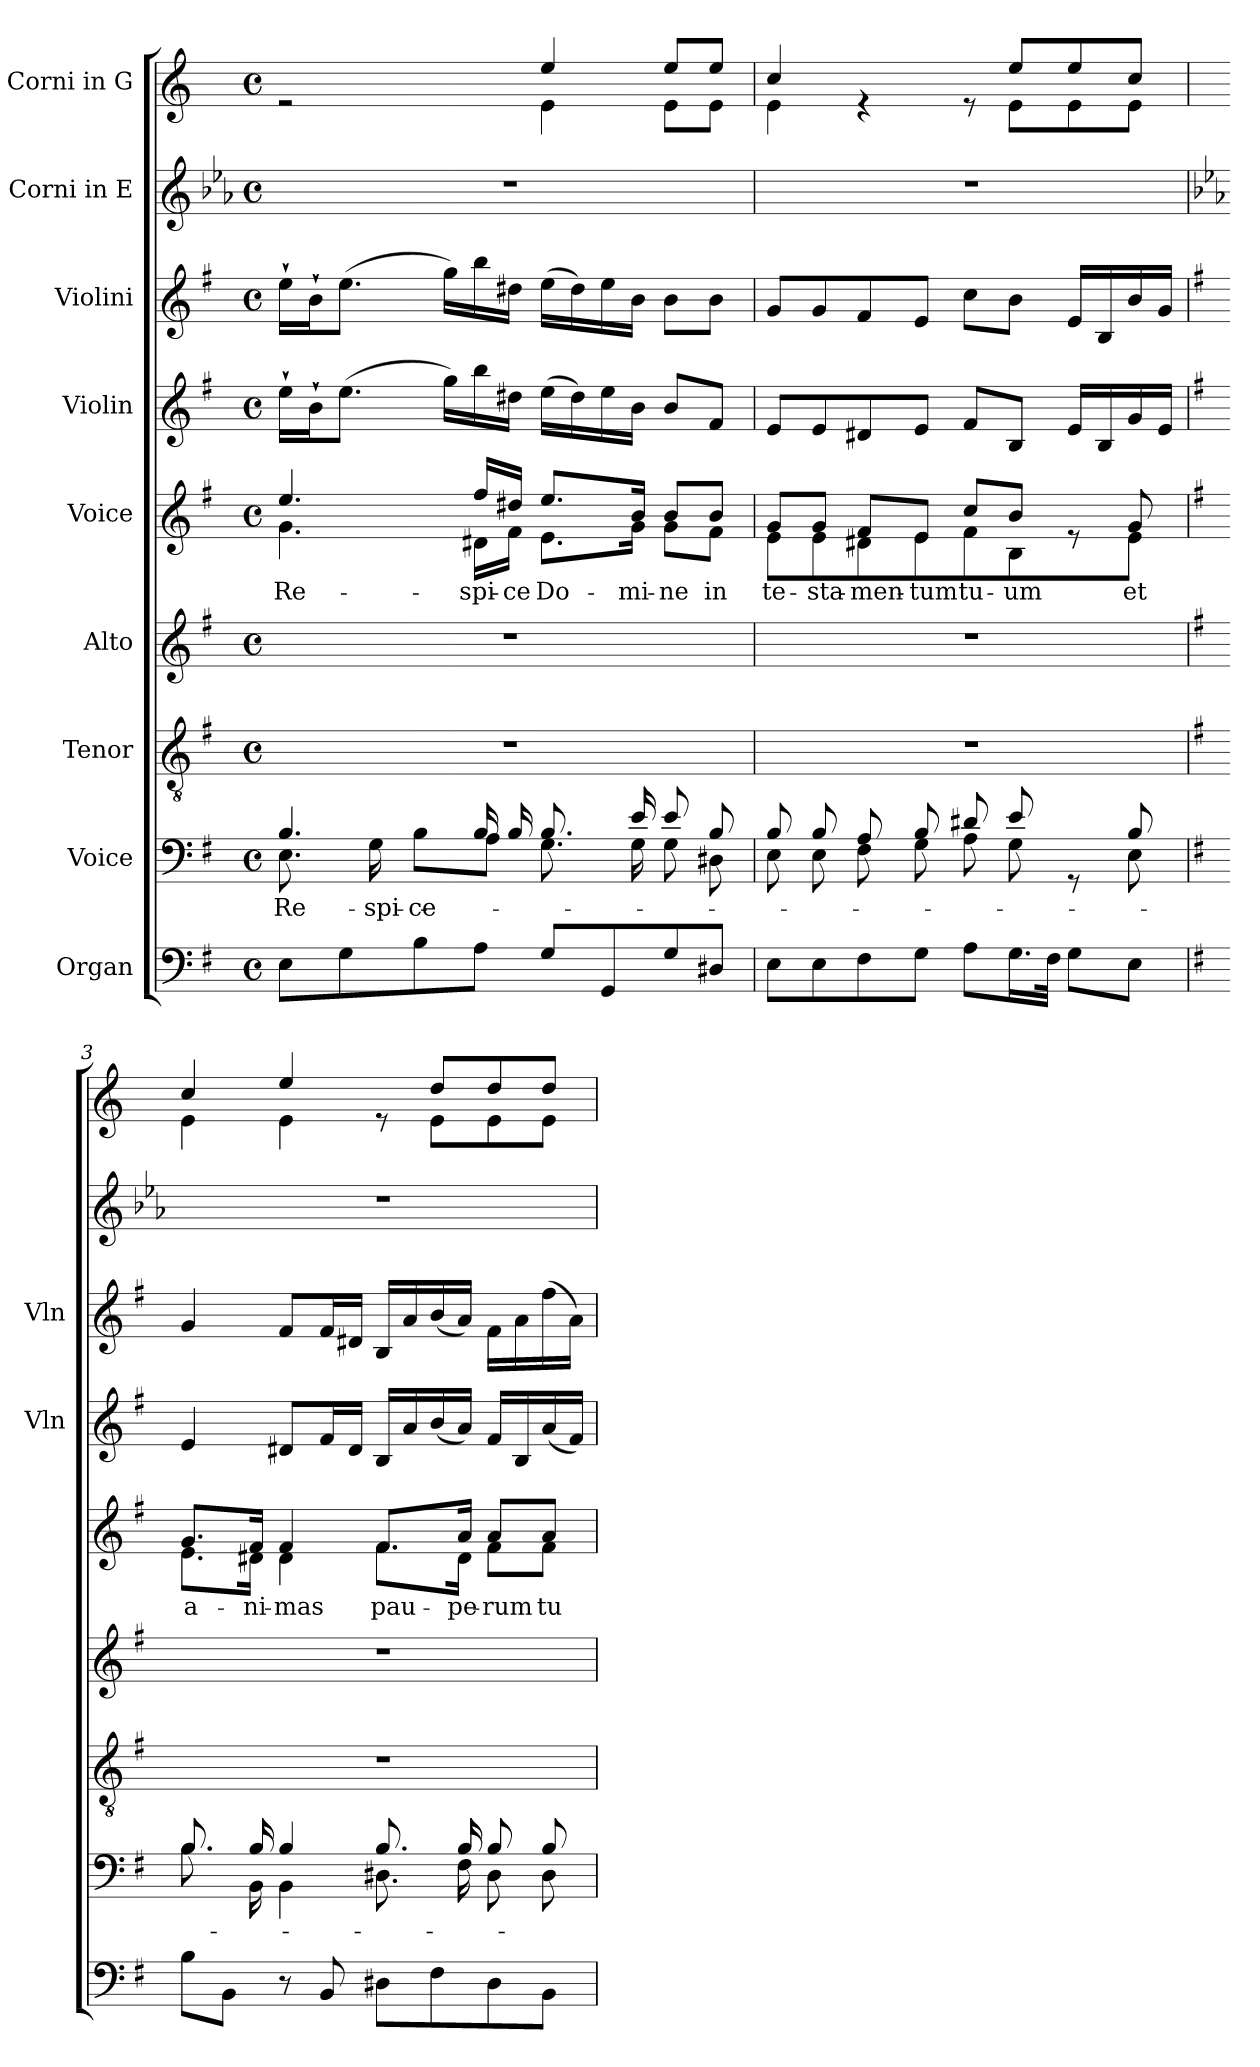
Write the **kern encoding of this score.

**kern	**kern	**text	**kern	**kern	**kern	**text	**kern	**kern	**kern	**kern
*part9	*part8	*part8	*part7	*part6	*part5	*part5	*part4	*part3	*part2	*part1
*staff9	*staff8	*staff8	*staff7	*staff6	*staff5	*staff5	*staff4	*staff3	*staff2	*staff1
*I"Organ	*I"Voice	*	*I"Tenor	*I"Alto	*I"Voice	*	*I"Violin	*I"Violini	*I"Corni in E	*I"Corni in G
*	*	*	*	*	*	*	*I'Vln	*I'Vln	*	*
*clefF4	*clefF4	*	*clefGv2	*clefG2	*clefG2	*	*clefG2	*clefG2	*clefG2	*clefG2
*	*	*	*	*	*	*	*	*	*ITrd5c8	*ITrd3c5
*k[f#]	*k[f#]	*	*k[f#]	*k[f#]	*k[f#]	*	*k[f#]	*k[f#]	*k[f#]	*k[f#]
*M4/4	*M4/4	*	*M4/4	*M4/4	*M4/4	*	*M4/4	*M4/4	*M4/4	*M4/4
*met(c)	*met(c)	*	*met(c)	*met(c)	*met(c)	*	*met(c)	*met(c)	*met(c)	*met(c)
*MM70	*MM70	*	*MM70	*MM70	*MM70	*	*MM70	*MM70	*MM70	*MM70
=1	=1	=1	=1	=1	=1	=1	=1	=1	=1	=1
*	*^	*	*	*	*	*	*	*	*	*
!	!	!	!	!	!	!	!	!	!	!	!LO:TX:a:B:t=[
!	!	!	!	!	!	!	!	!	!	!	!LO:TX:a:B:t=] Andante
!	!	!	!LO:LY:b	!	!	!	!LO:LY:b	!	!	!	!
*	*	*	*	*	*	*^	*	*	*	*	*^
8E\L	4.B/	8.E\	Re-	1r	1r	4.ee/	4.g\	Re-	16ee`\LL	16ee`\LL	1r	2re	2ryy
.	.	.	.	.	.	.	.	.	16b`\J	16b`\J	.	.	.
8G\	.	.	.	.	.	.	.	.	(8.ee\J	(8.ee\J	.	.	.
!	!	!	!LO:LY:b	!	!	!	!	!	!	!	!	!	!
.	.	16G\	-spi-	.	.	.	.	.	.	.	.	.	.
!	!	!	!LO:LY:b	!	!	!	!	!	!	!	!	!	!
8B\	.	8B\L	-ce	.	.	.	.	.	.	.	.	.	.
.	.	.	.	.	.	.	.	.	16gg\LL)	16gg\LL)	.	.	.
!	!	!	!	!	!	!	!	!LO:LY:b	!	!	!	!	!
8A\J	16B/	8A\J	.	.	.	16ff#/LL	16d#X\LL	-spi-	16bb\	16bb\	.	.	.
!	!	!	!	!	!	!	!	!LO:LY:b	!	!	!	!	!
.	16B/	.	.	.	.	16dd#X/JJ	16f#\JJ	-ce	16dd#X\JJ	16dd#X\JJ	.	.	.
!	!	!	!	!	!	!	!	!LO:LY:b	!	!	!	!	!
8G/L	8.B/	8.G\	.	.	.	8.ee/L	8.e\L	Do-	(16ee\LL	(16ee\LL	.	4b/	4B\
.	.	.	.	.	.	.	.	.	16dd#\)	16dd#\)	.	.	.
8GG/	.	.	.	.	.	.	.	.	16ee\	16ee\	.	.	.
!	!	!	!	!	!	!	!	!LO:LY:b	!	!	!	!	!
.	16e/	16G\	.	.	.	16b/Jk	16g\Jk	-mi-	16b\JJ	16b\JJ	.	.	.
!	!	!	!	!	!	!	!	!LO:LY:b	!	!	!	!	!
8G/	8e/	8G\	.	.	.	8b/L	8g\L	-ne	8b/L	8b\L	.	8b/L	8B\L
!	!	!	!	!	!	!	!	!LO:LY:b	!	!	!	!	!
8D#X/J	8B/	8D#X\	.	.	.	8b/J	8f#\J	in	8f#/J	8b\J	.	8b/J	8B\J
=2	=2	=2	=2	=2	=2	=2	=2	=2	=2	=2	=2	=2	=2
!	!	!	!	!	!	!	!	!LO:LY:b	!	!	!	!	!
8E\L	8B/	8E\	.	1r	1r	8g/L	8e\L	te-	8e/L	8g/L	1r	4g/	4B\
!	!	!	!	!	!	!	!	!LO:LY:b	!	!	!	!	!
8E\	8B/	8E\	.	.	.	8g/J	8e\J	-sta-	8e/	8g/	.	.	.
!	!	!	!	!	!	!	!	!LO:LY:b	!	!	!	!	!
8F#\	8A/	8F#\	.	.	.	8f#/L	8d#X\L	-men-	8d#X/	8f#/	.	4re	4.ryy
!	!	!	!	!	!	!	!	!LO:LY:b	!	!	!	!	!
8G\J	8B/	8G\	.	.	.	8e/J	8e\J	-tum	8e/J	8e/J	.	.	.
!	!	!	!	!	!	!	!	!LO:LY:b	!	!	!	!	!
8A\L	8d#X/	8A\	.	.	.	8cc/L	8f#\L	tu-	8f#/L	8cc\L	.	8re	.
!	!	!	!	!	!	!	!	!LO:LY:b	!	!	!	!	!
16.G\L	8e/	8G\	.	.	.	8b/J	8B\J	-um	8B/J	8b\J	.	8b/L	8B\L
32F#\JJk	.	.	.	.	.	.	.	.	.	.	.	.	.
8G\L	8rGG	8ryy	.	.	.	8re	8ryy	.	16e/LL	16e/LL	.	8b/	8B\
.	.	.	.	.	.	.	.	.	16B/	16B/	.	.	.
!	!	!	!	!	!	!	!	!LO:LY:b	!	!	!	!	!
8E\J	8B/	8E\	.	.	.	8g/	8e\J	et	16g/	16b/	.	8g/J	8B\J
.	.	.	.	.	.	.	.	.	16e/JJ	16g/JJ	.	.	.
!!LO:LB:g=z	!!
=3	=3	=3	=3	=3	=3	=3	=3	=3	=3	=3	=3	=3	=3
*	*	*	*	*	*	*	*	*	*	*	*k[f#]	*	*
!	!	!	!	!	!	!	!	!LO:LY:b	!	!	!	!	!
8B\L	8.B/	8.B\	.	1r	1r	8.g/L	8.e\L	a-	4e/	4g/	1r	4g/	4B\
8BB\J	.	.	.	.	.	.	.	.	.	.	.	.	.
!	!	!	!	!	!	!	!	!LO:LY:b	!	!	!	!	!
.	16B/	16BB\	.	.	.	16f#/Jk	16d#X\Jk	-ni-	.	.	.	.	.
!	!	!	!	!	!	!	!	!LO:LY:b	!	!	!	!	!
8r	4B/	4BB\	.	.	.	4f#/	4d#\	-mas	8d#X/L	8f#/L	.	4b/	4B\
8BB/	.	.	.	.	.	.	.	.	16f#/L	16f#/L	.	.	.
.	.	.	.	.	.	.	.	.	16d#/JJ	16d#X/JJ	.	.	.
!	!	!	!	!	!	!	!	!LO:LY:b	!	!	!	!	!
8D#X\L	8.B/	8.D#X\	.	.	.	8.f#/L	8.f#\L	pau-	16B/LL	16B/LL	.	8re	8ryy
.	.	.	.	.	.	.	.	.	16a/	16a/	.	.	.
8F#\	.	.	.	.	.	.	.	.	(16b/	(16b/	.	8a/L	8B\L
!	!	!	!	!	!	!	!	!LO:LY:b	!	!	!	!	!
.	16B/	16F#\	.	.	.	16a/Jk	16d#\Jk	-pe-	16a/JJ)	16a/JJ)	.	.	.
!	!	!	!	!	!	!	!	!LO:LY:b	!	!	!	!	!
8D#\	8B/	8D#\	.	.	.	8a/L	8f#\L	-rum	16f#/LL	16f#\LL	.	8a/	8B\
.	.	.	.	.	.	.	.	.	16B/	16a\	.	.	.
!	!	!	!	!	!	!	!	!LO:LY:b	!	!	!	!	!
8BB\J	8B/	8D#\	.	.	.	8a/J	8f#\J	tu-	(16a/	(16ff#\	.	8a/J	8B\J
.	.	.	.	.	.	.	.	.	16f#/JJ)	16a\JJ)	.	.	.
*	*v	*v	*	*	*	*v	*v	*	*	*	*	*v	*v
=	=	=	=	=	=	=	=	=	=	=
*-	*-	*-	*-	*-	*-	*-	*-	*-	*-	*-
